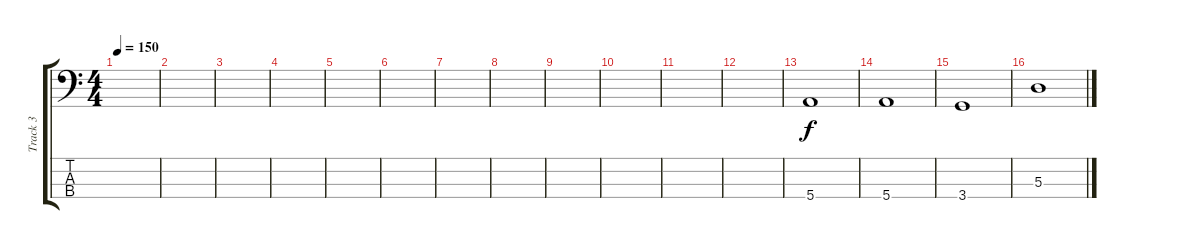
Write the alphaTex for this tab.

\track ("Track 3" "Track 3") {instrument acousticguitarnylon}
\staff {score tabs}
\tuning (G2 D2 A1 E1) {hide}
\ts (4 4)
\tempo 150
\clef f4
\ks c
|
|
|
|
|
|
|
|
|
|
|
|
5.4.1 |
5.4.1 |
3.4.1 |
5.3.1
